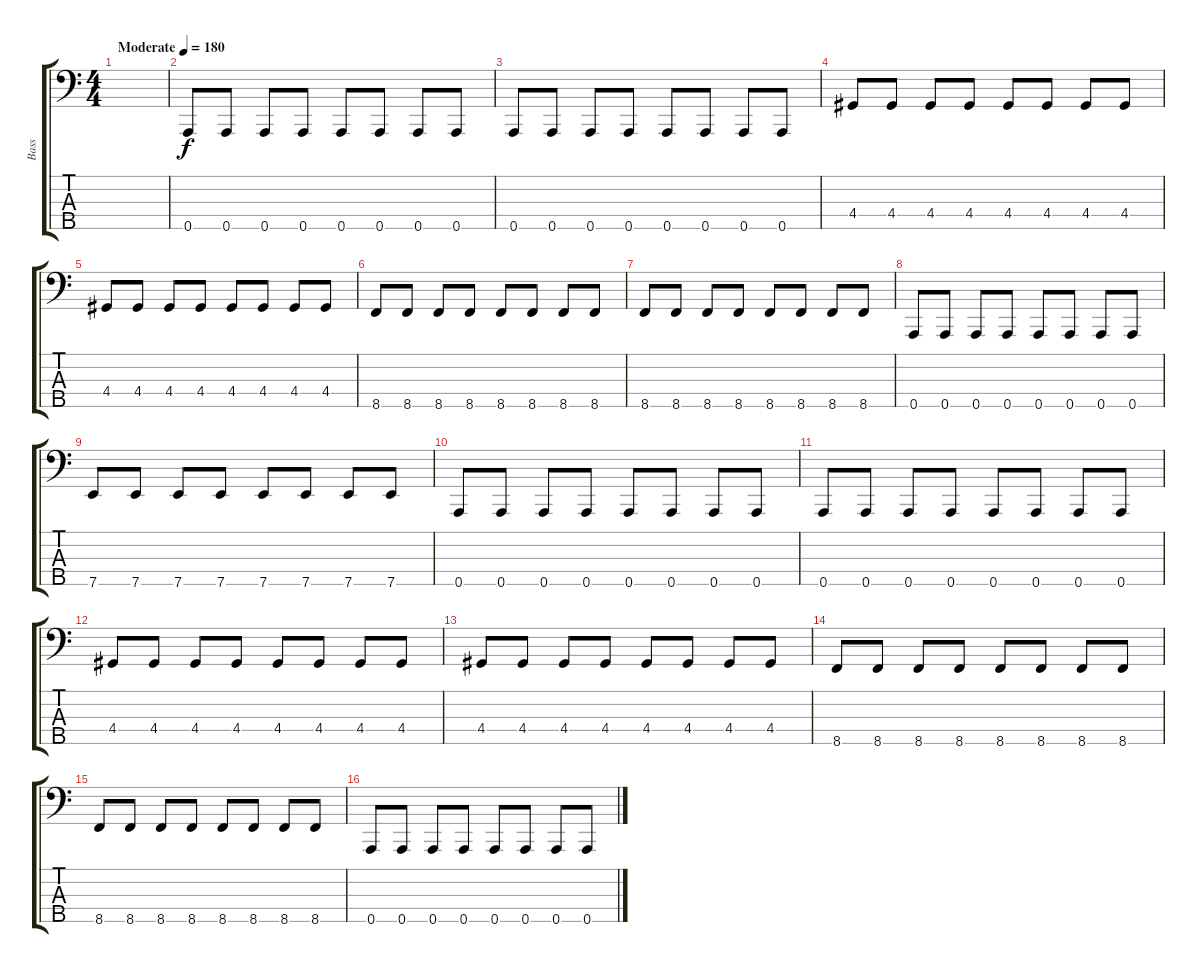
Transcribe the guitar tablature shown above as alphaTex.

\track ("Bass" "Bass") {instrument electricbasspick}
\staff {score tabs}
\tuning (G2 D2 A1 E1 A0) {hide}
\ts (4 4)
\tempo (180 "Moderate")
\clef f4
\ks c
|
0.5.8 0.5.8 0.5.8 0.5.8 0.5.8 0.5.8 0.5.8 0.5.8 |
0.5.8 0.5.8 0.5.8 0.5.8 0.5.8 0.5.8 0.5.8 0.5.8 |
4.4.8 4.4.8 4.4.8 4.4.8 4.4.8 4.4.8 4.4.8 4.4.8 |
4.4.8 4.4.8 4.4.8 4.4.8 4.4.8 4.4.8 4.4.8 4.4.8 |
8.5.8 8.5.8 8.5.8 8.5.8 8.5.8 8.5.8 8.5.8 8.5.8 |
8.5.8 8.5.8 8.5.8 8.5.8 8.5.8 8.5.8 8.5.8 8.5.8 |
0.5.8 0.5.8 0.5.8 0.5.8 0.5.8 0.5.8 0.5.8 0.5.8 |
7.5.8 7.5.8 7.5.8 7.5.8 7.5.8 7.5.8 7.5.8 7.5.8 |
0.5.8 0.5.8 0.5.8 0.5.8 0.5.8 0.5.8 0.5.8 0.5.8 |
0.5.8 0.5.8 0.5.8 0.5.8 0.5.8 0.5.8 0.5.8 0.5.8 |
4.4.8 4.4.8 4.4.8 4.4.8 4.4.8 4.4.8 4.4.8 4.4.8 |
4.4.8 4.4.8 4.4.8 4.4.8 4.4.8 4.4.8 4.4.8 4.4.8 |
8.5.8 8.5.8 8.5.8 8.5.8 8.5.8 8.5.8 8.5.8 8.5.8 |
8.5.8 8.5.8 8.5.8 8.5.8 8.5.8 8.5.8 8.5.8 8.5.8 |
0.5.8 0.5.8 0.5.8 0.5.8 0.5.8 0.5.8 0.5.8 0.5.8
